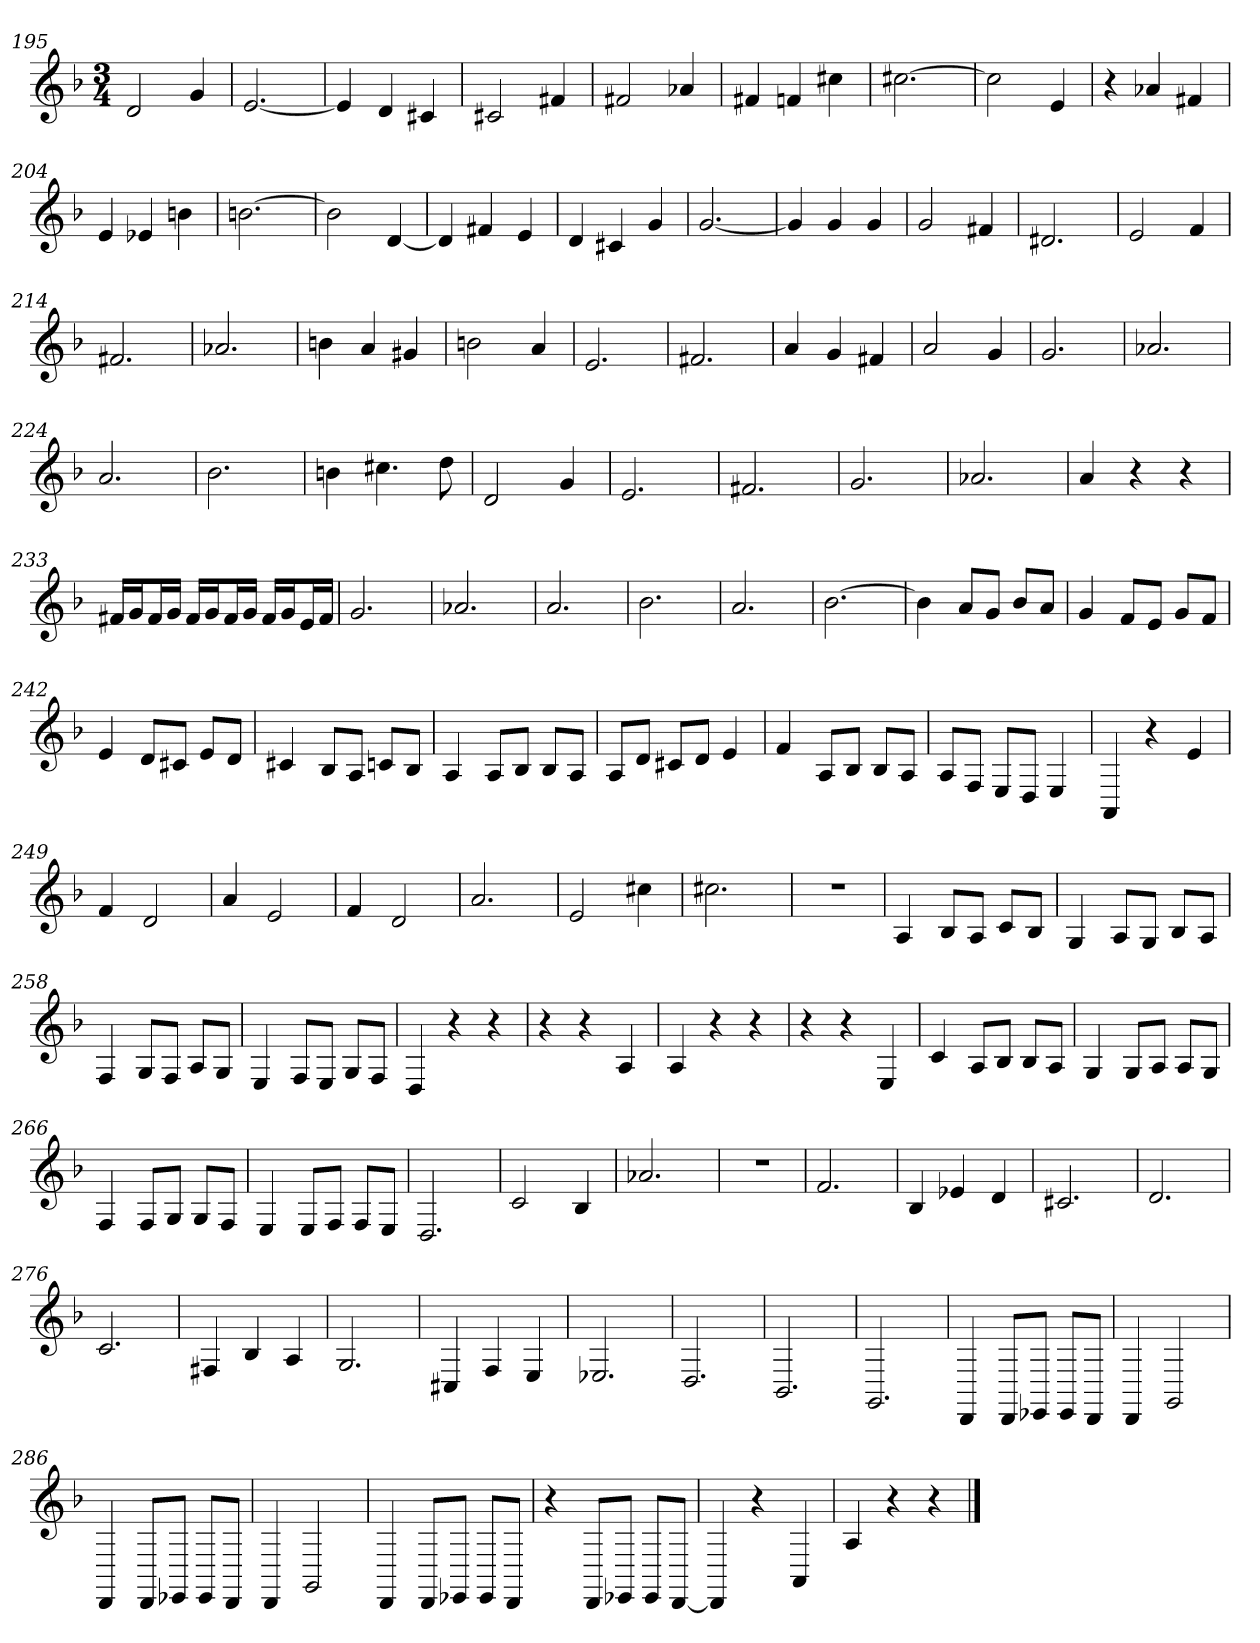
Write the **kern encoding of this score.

**kern
*part1
*staff1
*clefG2
*k[b-]
*F:
*M3/4
=195
2d
4g
=196
[2.e
=197
4e]
4d
4c#X
=198
2c#X
4f#X
=199
2f#X
4a-X
=200
4f#X
4fn
4cc#X
=201
[2.cc#X
=202
2cc#]
4e
=203
4r
4a-X
4f#X
=204
4e
4e-X
4bn
=205
[2.bn
=206
2b]
[4d
=207
4d]
4f#X
4e
=208
4d
4c#X
4g
=209
[2.g
=210
4g]
4g
4g
=211
2g
4f#X
=212
2.d#X
=213
2e
4f
=214
2.f#X
=215
2.a-X
=216
4bn
4a
4g#X
=217
2bn
4a
=218
2.e
=219
2.f#X
=220
4a
4g
4f#X
=221
2a
4g
=222
2.g
=223
2.a-X
=224
2.a
=225
2.b-
=226
4bn
4.cc#X
8dd
=227
2d
4g
=228
2.e
=229
2.f#X
=230
2.g
=231
2.a-X
=232
4a
4r
4r
=233
16f#X/LL
16g/J
16f#/L
16g/JJ
16f#/LL
16g/J
16f#/L
16g/JJ
16f#/LL
16g/J
16e/L
16f#/JJ
=234
2.g
=235
2.a-X
=236
2.a
=237
2.b-
=238
2.a
=239
[2.b-
=240
4b-]
8a/L
8g/J
8b-/L
8a/J
=241
4g
8f/L
8e/J
8g/L
8f/J
=242
4e
8d/L
8c#X/J
8e/L
8d/J
=243
4c#X
8B-/L
8A/J
8cn/L
8B-/J
=244
4A
8A/L
8B-/J
8B-/L
8A/J
=245
8A/L
8d/J
8c#X/L
8d/J
4e
=246
4f
8A/L
8B-/J
8B-/L
8A/J
=247
8A/L
8F/J
8E/L
8D/J
4E
=248
4AA
4r
4e
=249
4f
2d
=250
4a
2e
=251
4f
2d
=252
2.a
=253
2e
4cc#X
=254
2.cc#X
=255
2.r
=256
4A
8B-/L
8A/J
8c/L
8B-/J
=257
4G
8A/L
8G/J
8B-/L
8A/J
=258
4F
8G/L
8F/J
8A/L
8G/J
=259
4E
8F/L
8E/J
8G/L
8F/J
=260
4D
4r
4r
=261
4r
4r
4A
=262
4A
4r
4r
=263
4r
4r
4E
=264
4c
8A/L
8B-/J
8B-/L
8A/J
=265
4G
8G/L
8A/J
8A/L
8G/J
=266
4F
8F/L
8G/J
8G/L
8F/J
=267
4E
8E/L
8F/J
8F/L
8E/J
=268
2.D
=269
2c
4B-
=270
2.a-X
=271
2.r
=272
2.f
=273
4B-
4e-X
4d
=274
2.c#X
=275
2.d
=276
2.c
=277
4F#X
4B-
4A
=278
2.G
=279
4C#X
4F
4E
=280
2.E-X
=281
2.D
=282
2.BB-
=283
2.GG
=284
4DD
8DD/L
8EE-X/J
8EE-/L
8DD/J
=285
4DD
2GG
=286
4DD
8DD/L
8EE-X/J
8EE-/L
8DD/J
=287
4DD
2GG
=288
4DD
8DD/L
8EE-X/J
8EE-/L
8DD/J
=289
4r
8DD/L
8EE-X/J
8EE-/L
[8DD/J
=290
4DD]
4r
4AA
=291
4A
4r
4r
==
*-
